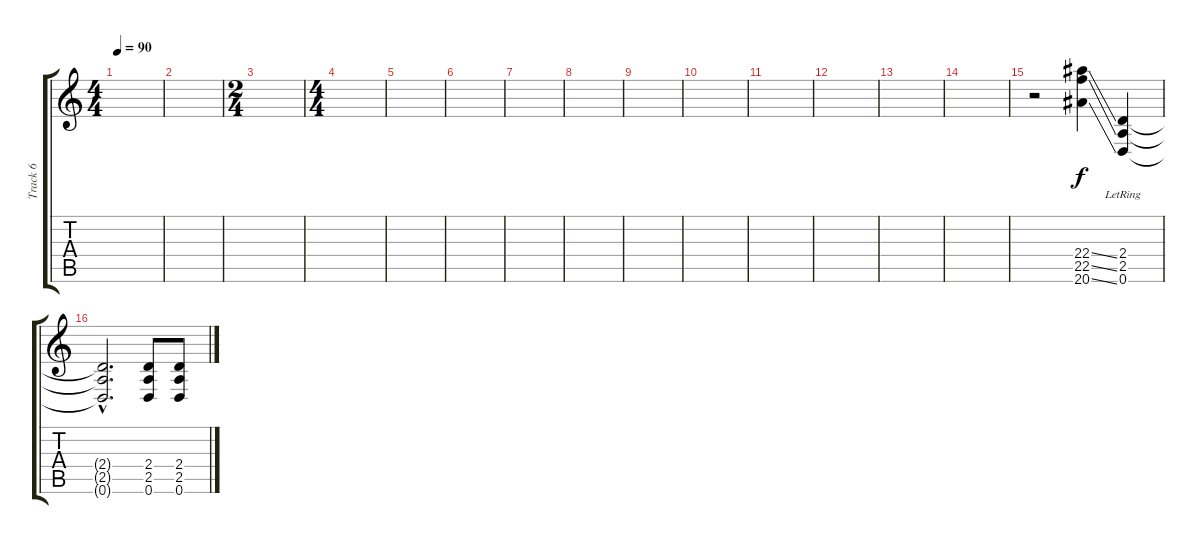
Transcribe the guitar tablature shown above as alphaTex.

\track ("Track 6" "Track 6") {instrument distortionguitar}
\staff {score tabs}
\tuning (D4 A3 F3 C3 G2 D2) {hide}
\ts (4 4)
\tempo 90
\clef g2
\ks c
|
|
\ts (2 4)
|
\ts (4 4)
|
|
|
|
|
|
|
|
|
|
|
r.2 (22.4{ss} 22.5{ss} 20.6{ss}).4 (2.4 2.5{lr} 0.6).4 |
(2.4{hac t} 2.5{hac t} 0.6{hac t}).2{d} (2.4 2.5 0.6).8 (2.4 2.5 0.6).8
